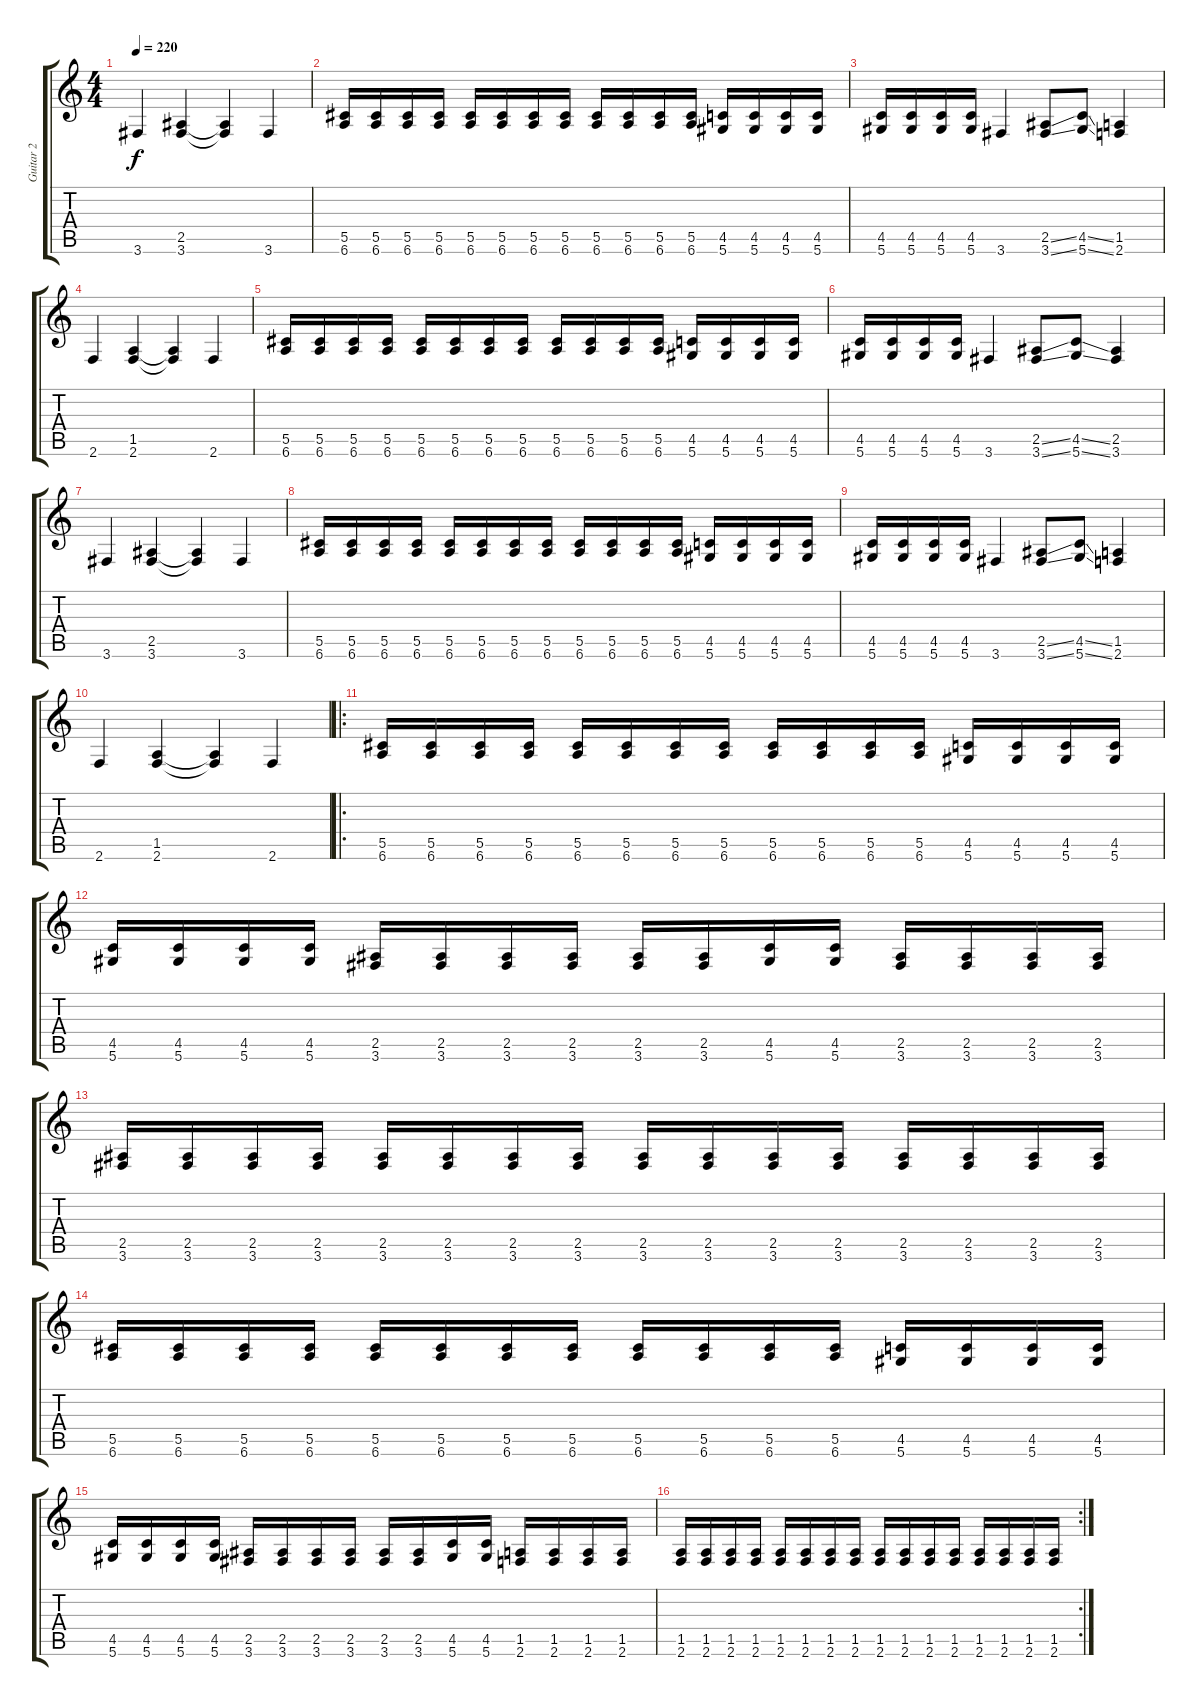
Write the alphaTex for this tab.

\track ("Guitar 2" "Guitar 2") {instrument distortionguitar}
\staff {score tabs}
\tuning (Eb4 Bb3 Gb3 Db3 Ab2 Eb2) {hide}
\ts (4 4)
\tempo 220
\clef g2
\ks c
3.6.4{dy f} (2.5 3.6).4 (2.5{t} 3.6{t}).4 3.6.4 |
(5.5 6.6).16 (5.5 6.6).16 (5.5 6.6).16 (5.5 6.6).16 (5.5 6.6).16 (5.5 6.6).16 (5.5 6.6).16 (5.5 6.6).16 (5.5 6.6).16 (5.5 6.6).16 (5.5 6.6).16 (5.5 6.6).16 (4.5 5.6).16 (4.5 5.6).16 (4.5 5.6).16 (4.5 5.6).16 |
(4.5 5.6).16 (4.5 5.6).16 (4.5 5.6).16 (4.5 5.6).16 3.6.4 (2.5{ss} 3.6{ss}).8 (4.5{ss} 5.6{ss}).8 (1.5 2.6).4 |
2.6.4 (1.5 2.6).4 (1.5{t} 2.6{t}).4 2.6.4 |
(5.5 6.6).16 (5.5 6.6).16 (5.5 6.6).16 (5.5 6.6).16 (5.5 6.6).16 (5.5 6.6).16 (5.5 6.6).16 (5.5 6.6).16 (5.5 6.6).16 (5.5 6.6).16 (5.5 6.6).16 (5.5 6.6).16 (4.5 5.6).16 (4.5 5.6).16 (4.5 5.6).16 (4.5 5.6).16 |
(4.5 5.6).16 (4.5 5.6).16 (4.5 5.6).16 (4.5 5.6).16 3.6.4 (2.5{ss} 3.6{ss}).8 (4.5{ss} 5.6{ss}).8 (2.5 3.6).4 |
3.6.4 (2.5 3.6).4 (2.5{t} 3.6{t}).4 3.6.4 |
(5.5 6.6).16 (5.5 6.6).16 (5.5 6.6).16 (5.5 6.6).16 (5.5 6.6).16 (5.5 6.6).16 (5.5 6.6).16 (5.5 6.6).16 (5.5 6.6).16 (5.5 6.6).16 (5.5 6.6).16 (5.5 6.6).16 (4.5 5.6).16 (4.5 5.6).16 (4.5 5.6).16 (4.5 5.6).16 |
(4.5 5.6).16 (4.5 5.6).16 (4.5 5.6).16 (4.5 5.6).16 3.6.4 (2.5{ss} 3.6{ss}).8 (4.5{ss} 5.6{ss}).8 (1.5 2.6).4 |
2.6.4 (1.5 2.6).4 (1.5{t} 2.6{t}).4 2.6.4 |
\ro
(5.5 6.6).16 (5.5 6.6).16 (5.5 6.6).16 (5.5 6.6).16 (5.5 6.6).16 (5.5 6.6).16 (5.5 6.6).16 (5.5 6.6).16 (5.5 6.6).16 (5.5 6.6).16 (5.5 6.6).16 (5.5 6.6).16 (4.5 5.6).16 (4.5 5.6).16 (4.5 5.6).16 (4.5 5.6).16 |
(4.5 5.6).16 (4.5 5.6).16 (4.5 5.6).16 (4.5 5.6).16 (2.5 3.6).16 (2.5 3.6).16 (2.5 3.6).16 (2.5 3.6).16 (2.5 3.6).16 (2.5 3.6).16 (4.5 5.6).16 (4.5 5.6).16 (2.5 3.6).16 (2.5 3.6).16 (2.5 3.6).16 (2.5 3.6).16 |
(2.5 3.6).16 (2.5 3.6).16 (2.5 3.6).16 (2.5 3.6).16 (2.5 3.6).16 (2.5 3.6).16 (2.5 3.6).16 (2.5 3.6).16 (2.5 3.6).16 (2.5 3.6).16 (2.5 3.6).16 (2.5 3.6).16 (2.5 3.6).16 (2.5 3.6).16 (2.5 3.6).16 (2.5 3.6).16 |
(5.5 6.6).16 (5.5 6.6).16 (5.5 6.6).16 (5.5 6.6).16 (5.5 6.6).16 (5.5 6.6).16 (5.5 6.6).16 (5.5 6.6).16 (5.5 6.6).16 (5.5 6.6).16 (5.5 6.6).16 (5.5 6.6).16 (4.5 5.6).16 (4.5 5.6).16 (4.5 5.6).16 (4.5 5.6).16 |
(4.5 5.6).16 (4.5 5.6).16 (4.5 5.6).16 (4.5 5.6).16 (2.5 3.6).16 (2.5 3.6).16 (2.5 3.6).16 (2.5 3.6).16 (2.5 3.6).16 (2.5 3.6).16 (4.5 5.6).16 (4.5 5.6).16 (1.5 2.6).16 (1.5 2.6).16 (1.5 2.6).16 (1.5 2.6).16 |
\rc 2
(1.5 2.6).16 (1.5 2.6).16 (1.5 2.6).16 (1.5 2.6).16 (1.5 2.6).16 (1.5 2.6).16 (1.5 2.6).16 (1.5 2.6).16 (1.5 2.6).16 (1.5 2.6).16 (1.5 2.6).16 (1.5 2.6).16 (1.5 2.6).16 (1.5 2.6).16 (1.5 2.6).16 (1.5 2.6).16
